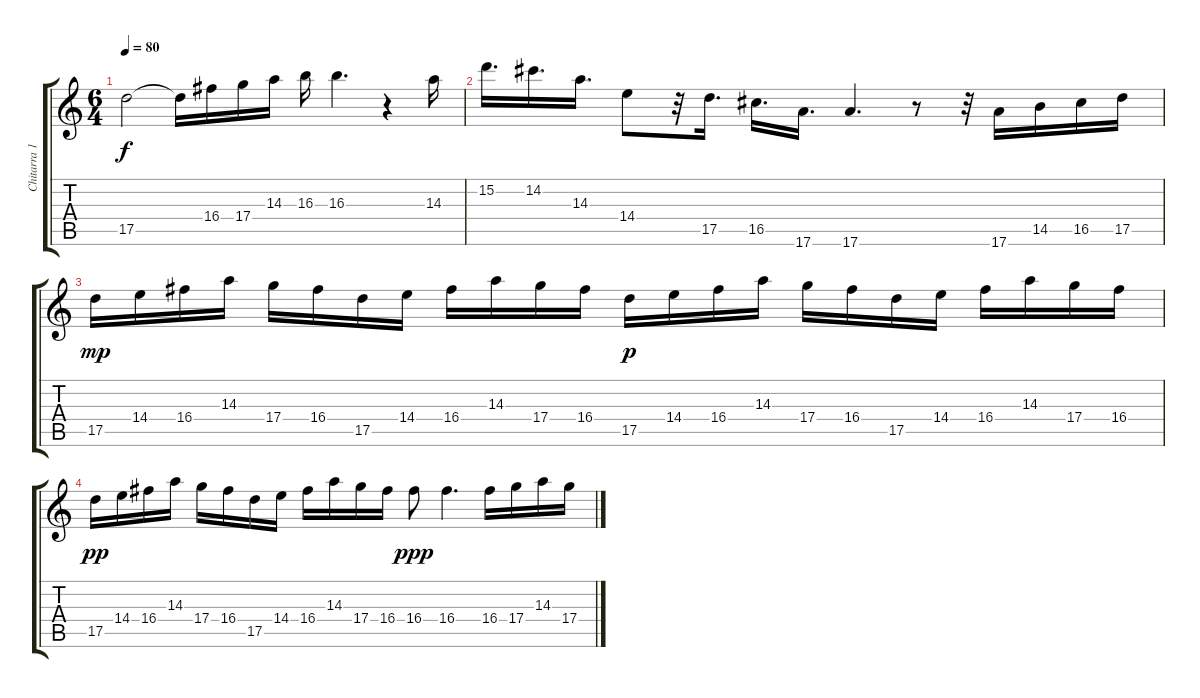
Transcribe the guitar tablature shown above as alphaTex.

\track ("Chitarra 1" "Chitarra 1") {instrument electricguitarclean}
\staff {score tabs}
\tuning (E4 B3 G3 D3 A2 E2) {hide}
\ts (6 4)
\tempo 80
\clef g2
\ks c
17.5.2{dy f} 17.5{t}.16 16.4.16 17.4.16 14.3.16 16.3.16 16.3.4{d} r.4 14.3.16 |
15.2.16{d} 14.2.16{d} 14.3.16{d} 14.4.8 r.32 17.5.16{d} 16.5.16{d} 17.6.16{d} 17.6.4{d} r.8 r.32 17.6.16 14.5.16 16.5.16 17.5.16 |
17.5.16{dy mp} 14.4.16 16.4.16 14.3.16 17.4.16 16.4.16 17.5.16 14.4.16 16.4.16 14.3.16 17.4.16 16.4.16 17.5.16{dy p} 14.4.16 16.4.16 14.3.16 17.4.16 16.4.16 17.5.16 14.4.16 16.4.16 14.3.16 17.4.16 16.4.16 |
17.5.16{dy pp} 14.4.16 16.4.16 14.3.16 17.4.16 16.4.16 17.5.16 14.4.16 16.4.16 14.3.16 17.4.16 16.4.16 16.4.8{dy ppp} 16.4.4{d} 16.4.16 17.4.16 14.3.16 17.4.16
